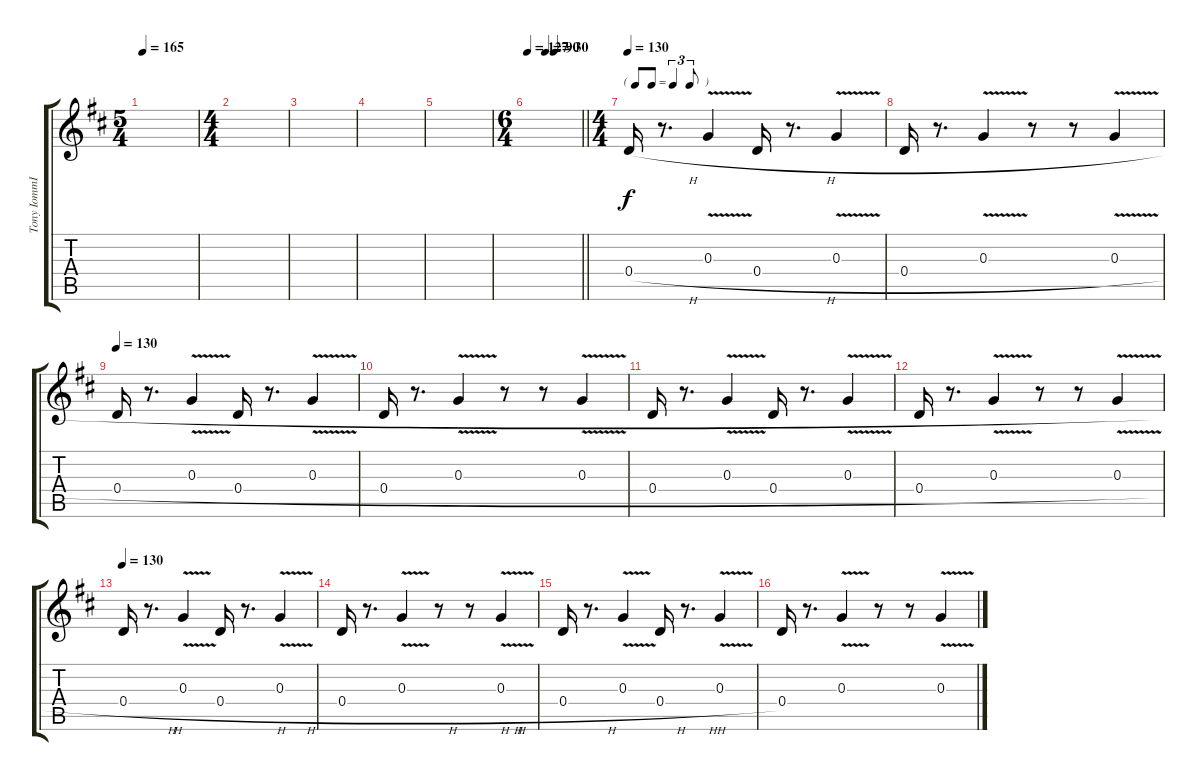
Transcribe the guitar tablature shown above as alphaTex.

\track ("Tony IommI Distortion (Rhythm II)" "Tony IommI") {instrument overdrivenguitar}
\staff {score tabs}
\tuning (E4 B3 G3 D3 A2 E2) {hide}
\ts (5 4)
\tempo 165
\clef g2
\ks d
|
\ts (4 4)
|
|
|
|
\ts (6 4)
\tempo (30 0.5)
\tempo 127
\tempo (90 0.3333333333333333)
\barLineRight lightlight
|
\ts (4 4)
\tf triplet8th
\tempo 130
0.4{h}.16 r.8{d} 0.3{v}.4 0.4{h}.16 r.8{d} 0.3{v}.4 |
0.4{h}.16 r.8{d} 0.3{v}.4 r.8 r.8 0.3{v}.4 |
\tempo 130
0.4{h}.16 r.8{d} 0.3{v}.4 0.4{h}.16 r.8{d} 0.3{v}.4 |
0.4{h}.16 r.8{d} 0.3{v}.4 r.8 r.8 0.3{v}.4 |
0.4{h}.16 r.8{d} 0.3{v}.4 0.4{h}.16 r.8{d} 0.3{v}.4 |
0.4{h}.16 r.8{d} 0.3{v}.4 r.8 r.8 0.3{v}.4 |
\tempo 130
0.4{h}.16 r.8{d} 0.3{v}.4 0.4{h}.16 r.8{d} 0.3{v}.4 |
0.4{h}.16 r.8{d} 0.3{v}.4 r.8 r.8 0.3{v}.4 |
0.4{h}.16 r.8{d} 0.3{v}.4 0.4{h}.16 r.8{d} 0.3{v}.4 |
0.4{h}.16 r.8{d} 0.3{v}.4 r.8 r.8 0.3{v}.4
